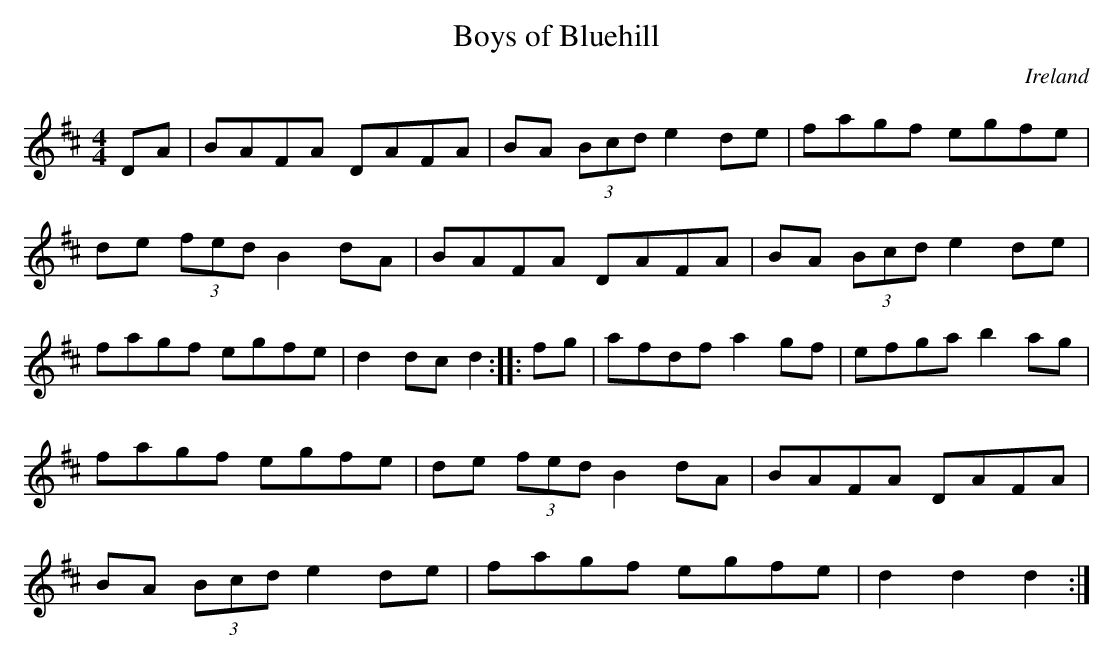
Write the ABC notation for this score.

X:1
T:Boys of Bluehill
M:4/4
O:Ireland
O:Scotland
O:England
K:D major
DA|\
BAFA DAFA|BA (3Bcd e2de|\
fagf egfe|de (3fed B2dA|\
BAFA DAFA|BA (3Bcd e2de|fagf egfe|d2dc d2::\
fg|\
afdf a2gf|efga b2ag|fagf egfe|de (3fed B2dA|\
BAFA DAFA|BA (3Bcd e2de|fagf egfe|d2d2 d2:|
